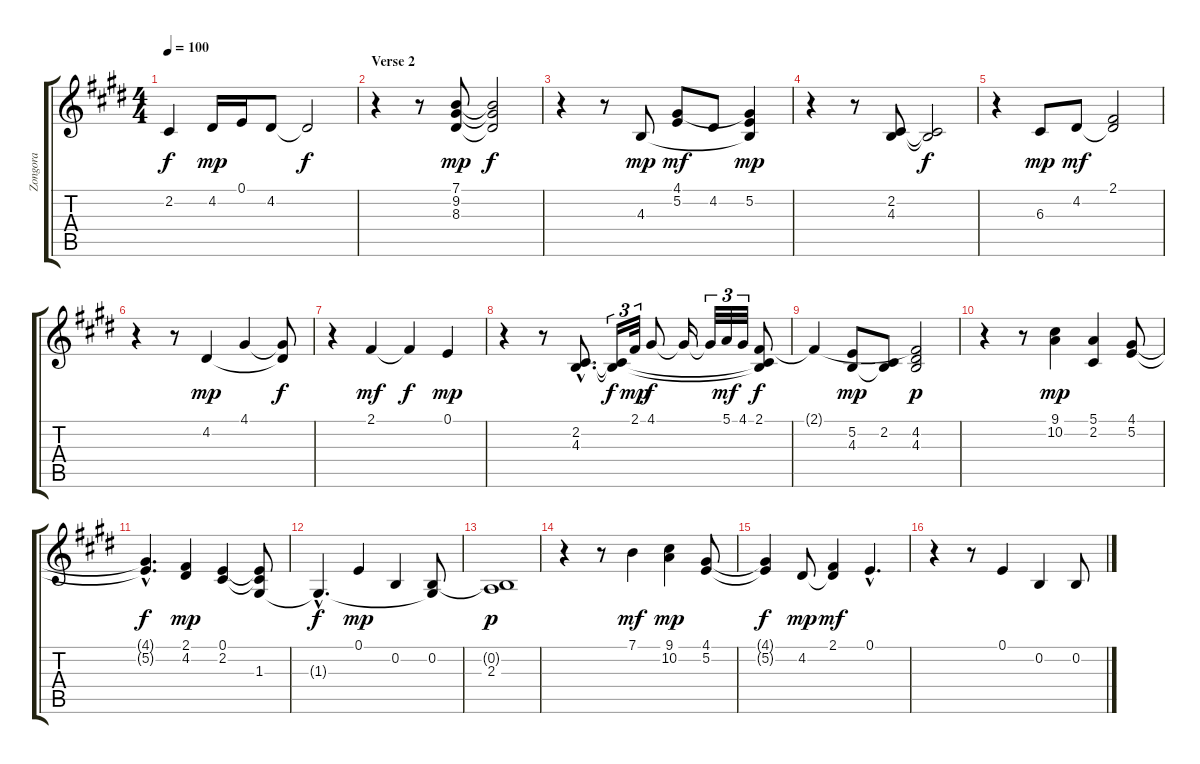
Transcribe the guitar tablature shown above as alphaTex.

\track ("Zongora" "Zongora") {instrument acousticgrandpiano}
\staff {score tabs}
\tuning (E4 B3 G3 D3 A2 E2) {hide}
\ts (4 4)
\tempo 100
\clef g2
\ks e
2.2{t}.4{dy f} 4.2.16{dy mp} 0.1.16 4.2.8 4.2{t}.2{dy f} |
\section ("" "Verse 2")
r.4 r.8 (7.1 9.2 8.3).8{dy mp} (7.1{t} 9.2{t} 8.3{t}).2{dy f} |
r.4 r.8 4.3.8{dy mp} (4.1 5.2).8{dy mf} 4.2.8 (4.1{t} 5.2 4.3{t}).4{dy mp} |
r.4 r.8 (2.2 4.3).8 (2.2{t} 4.3{t}).2{dy f} |
r.4 6.3.8{dy mp} 4.2.8{dy mf} (2.1 4.2{t}).2 |
r.4 r.8 4.2.4{dy mp} 4.1.4 (4.1{t} 4.2{t}).8{dy f} |
r.4 2.1.4{dy mf} 2.1{t}.4{dy f} 0.1.4{dy mp} |
r.4 r.8 (2.2{hac} 4.3{hac}).8{d} (2.2{t} 4.3{t}).16{tu (3 2) dy f} 2.1.32{tu (3 2) dy mp} 4.1.8{dy f} 4.1{t}.16 4.1{t}.32{tu (3 2)} 5.1.32{tu (3 2) dy mf} 4.1.32{tu (3 2)} (2.1 2.2{t} 4.3{t}).8{dy f} |
2.1{t}.4 (5.2 4.3).8{dy mp} (2.2 4.3{t}).8 (2.1{t} 4.2 4.3).2{dy p} |
r.4 r.8 (9.1 10.2).4{dy mp} (5.1 2.2).4 (4.1 5.2).8 |
(4.1{hac t} 5.2{hac t}).4{d dy f} (2.1 4.2).4{dy mp} (0.1 2.2).4 (0.1{t} 2.2{t} 1.3).8 |
1.3{hac t}.4{d dy f} 0.1.4{dy mp} 0.2.4 (0.2 1.3{t}).8 |
(0.2{t} 2.3).1{dy p} |
r.4 r.8 7.1.4{dy mf} (9.1 10.2).4{dy mp} (4.1 5.2).8 |
(4.1{t} 5.2{t}).4{dy f} 4.2.8{dy mp} (2.1 4.2{t}).4{dy mf} 0.1{hac}.4{d} |
r.4 r.8 0.1.4 0.2.4 0.2.8
